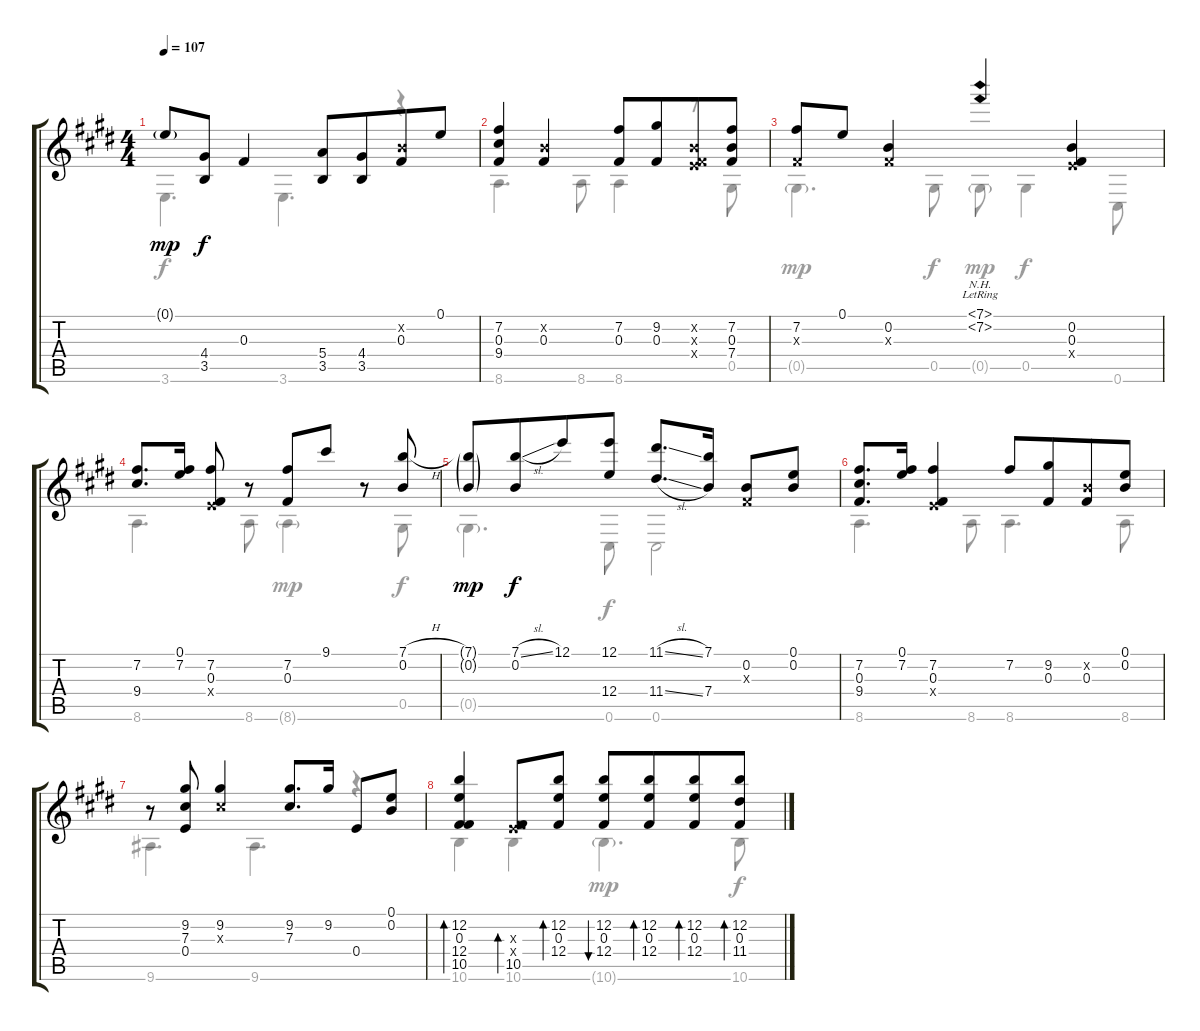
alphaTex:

\track "" {instrument acousticguitarsteel}
\staff {score tabs}
\tuning (E4 B3 Gb3 E3 Ab2 Db2) {hide}
\voice
\ts (4 4)
\tempo 107
\clef g2
\ks e
0.1{g}.8{dy mp} (4.4 3.5).8{dy f} 0.3.4 (5.4 3.5).8 (4.4 3.5).8{beam merge} (0.2{x} 0.3).8 0.1.8 |
(7.2 0.3 9.4).4 (0.2{x} 0.3).4 (7.2 0.3).8{beam Up} (9.2 0.3).8{beam Up beam merge} (0.2{x} 0.3{x} 0.4{x}).8{beam Up} (7.2 0.3 7.4).8{beam Up} |
(7.2 0.3{x}).8 0.1.8 (0.2 0.3{x}).4 (7.1{nh lr} 7.2{nh}).4 (0.2 0.3 0.4{x}).4 |
(7.2 9.4).8{d} (0.1 7.2).16 (7.2 0.3 0.4{x}).8 r.8 (7.2 0.3).8 9.1.8 r.8 (7.1{h} 0.2).8 |
(7.1{g} 0.2{g}).8{dy mp} (7.1{sl} 0.2).8{dy f beam merge} 12.1.8 (12.1 12.4).8 (11.1{sl} 11.4{sl}).8{d} (7.1 7.4).16 (0.2 0.3{x}).8 (0.1 0.2).8 |
(7.2 0.3 9.4).8{d} (0.1 7.2).16 (7.2 0.3 0.4{x}).4 7.2.8 (9.2 0.3).8{beam merge} (0.2{x} 0.3).8 (0.1 0.2).8 |
r.8 (9.2 7.3 0.4).8 (9.2 7.3{x}).4 (9.2 7.3).8{d} 9.2.16 0.4.8 (0.1 0.2).8 |
(12.2 0.3 12.4 10.5).4{bd 60} (0.3{x} 0.4{x} 10.5).8{bd 60} (12.2 0.3 12.4).8{bd 60} (12.2 0.3 12.4).8{bu 60 beam merge} (12.2 0.3 12.4).8{bd 60 beam merge} (12.2 0.3 12.4).8{bd 60} (12.2 0.3 11.4).8{bd 60}
\voice
\clef g2
\ottava regular
\simile none
\ks e
3.6.4{d dy f} 3.6.4{d} r.4 |
8.6.4{d} 8.6.8 8.6.4 r.8 0.5.8 |
0.5{g}.4{d dy mp} 0.5.8{dy f} 0.5{g}.8{dy mp} 0.5.4{dy f} 0.6.8 |
8.6.4{d} 8.6.8 8.6{g}.4{dy mp} r.8 0.5.8{dy f} |
0.5{g}.4{d dy mp} 0.6.8{dy f} 0.6.2 |
8.6.4{d} 8.6.8 8.6.4{d} 8.6.8 |
9.6.4{d} 9.6.4{d} r.4 |
10.6.4 10.6.4 10.6{g}.4{d dy mp} 10.6.8{dy f}
